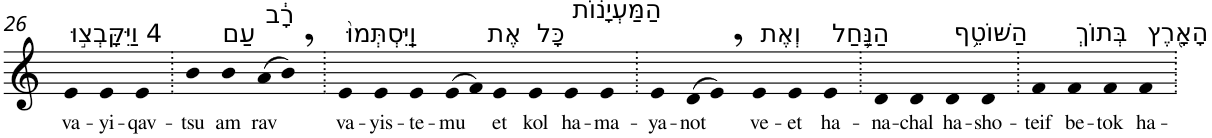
**kern	**text
*part1	*part1
*staff1	*staff1
*I"Piano	*
*I'Pno	*
!!LO:PB:g=z
*clefG2	*
*k[]	*
=26	=26
!LO:TX:a:t=4 וַיִּקָּבְצ֣וּ	!
!	!LO:LY:b
4e	va-
!	!LO:LY:b
4e	-yi-
!	!LO:LY:b
4e	-qav-
=27.	=27.
!	!LO:LY:b
4b	-tsu
!LO:TX:a:t=עַם	!
!	!LO:LY:b
4b	am
!LO:TX:a:t=רָ֔ב	!
!	!LO:LY:b
(>8a	rav
8b,)	.
=28.	=28.
!LO:TX:a:t=וַֽיִּסְתְּמוּ֙	!
!	!LO:LY:b
4e	va-
!	!LO:LY:b
4e	-yis-
!	!LO:LY:b
4e	-te-
!	!LO:LY:b
(>8e	-mu
8f)	.
!LO:TX:a:t=אֶת	!
!	!LO:LY:b
4e	et
!LO:TX:a:t=כָּל	!
!	!LO:LY:b
4e	kol
!LO:TX:a:t=הַמַּעְיָנ֔וֹת	!
!	!LO:LY:b
4e	ha-
!	!LO:LY:b
4e	-ma-
=29.	=29.
!	!LO:LY:b
4e	-ya-
!	!LO:LY:b
(>8d	-not
8e,)	.
!LO:TX:a:t=וְאֶת	!
!	!LO:LY:b
4e	ve-
!	!LO:LY:b
4e	-et
!LO:TX:a:t=הַנַּ֛חַל	!
!	!LO:LY:b
4e	ha-
=30.	=30.
!	!LO:LY:b
4d	-na-
!	!LO:LY:b
4d	-chal
!LO:TX:a:t=הַשּׁוֹטֵ֥ף	!
!	!LO:LY:b
4d	ha-
!	!LO:LY:b
4d	-sho-
=31.	=31.
!	!LO:LY:b
4f	-teif
!LO:TX:a:t=בְּתוֹךְ	!
!	!LO:LY:b
4f	be-
!	!LO:LY:b
4f	-tok
!LO:TX:a:t=הָאָ֖רֶץ	!
!	!LO:LY:b
4f	ha-
=.	=.
*-	*-
